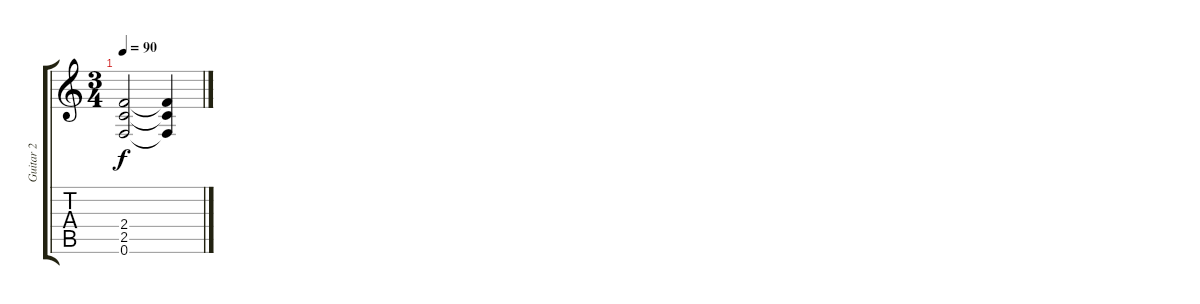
\track ("Guitar 2" "Guitar 2") {instrument distortionguitar}
\staff {score tabs}
\tuning (F4 C4 Ab3 Eb3 Bb2 F2) {hide}
\ts (3 4)
\tempo 90
\clef g2
\ks c
(2.4{t} 2.5{t} 0.6{t}).2{dy f} (2.4{t} 2.5{t} 0.6{t}).4
